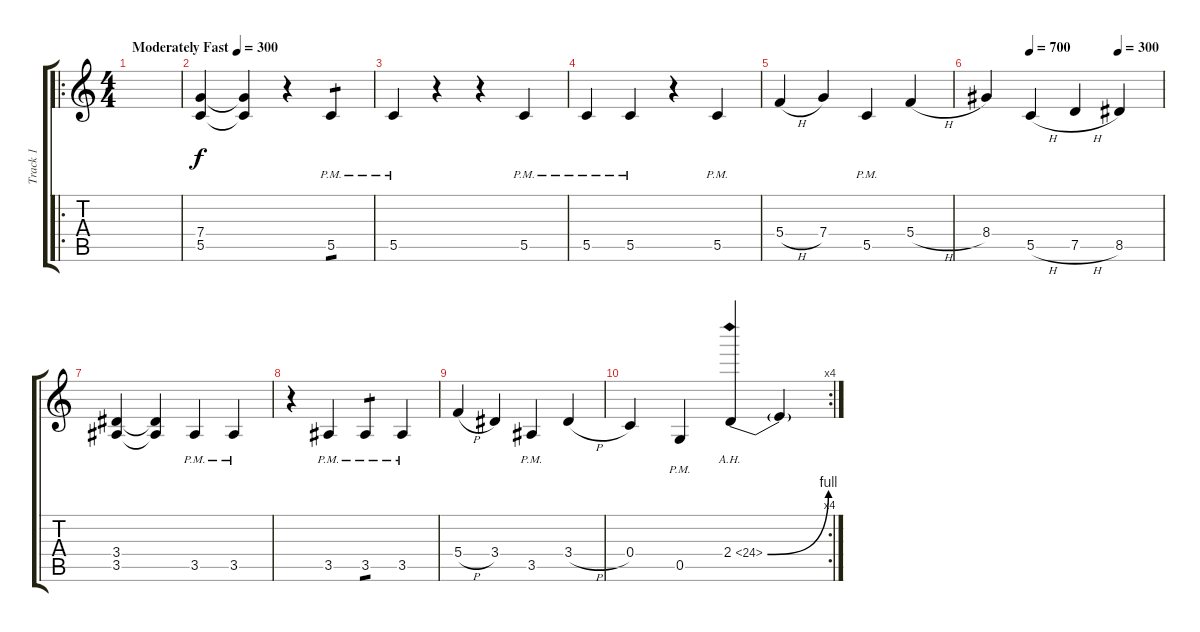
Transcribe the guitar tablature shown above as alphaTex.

\track ("Track 1" "Track 1") {instrument overdrivenguitar}
\staff {score tabs}
\tuning (D4 A3 F3 C3 G2 C2) {hide}
\ro
\ts (4 4)
\tempo (300 "Moderately Fast")
\clef g2
\ks c
|
(7.4 5.5).4 (7.4{t} 5.5{t}).4 r.4 5.5{pm}.4{tp 1} |
5.5{pm}.4 r.4 r.4 5.5{pm}.4 |
5.5{pm}.4 5.5{pm}.4 r.4 5.5{pm}.4 |
5.4{h}.4 7.4.4 5.5{pm}.4 5.4{h}.4 |
\tempo (700 0.25)
\tempo (300 0.75)
8.4.4 5.5{h}.4 7.5{h}.4 8.5.4 |
(3.4 3.5).4 (3.4{t} 3.5{t}).4 3.5{pm}.4 3.5{pm}.4 |
r.4 3.5{pm}.4 3.5{pm}.4{tp 1} 3.5{pm}.4 |
5.4{h}.4 3.4.4 3.5{pm}.4 3.4{h}.4 |
\rc 4
0.4.4 0.5{pm}.4 2.4{be (bend 0 0 60 4) ah 22}.4 2.4{t}.4
